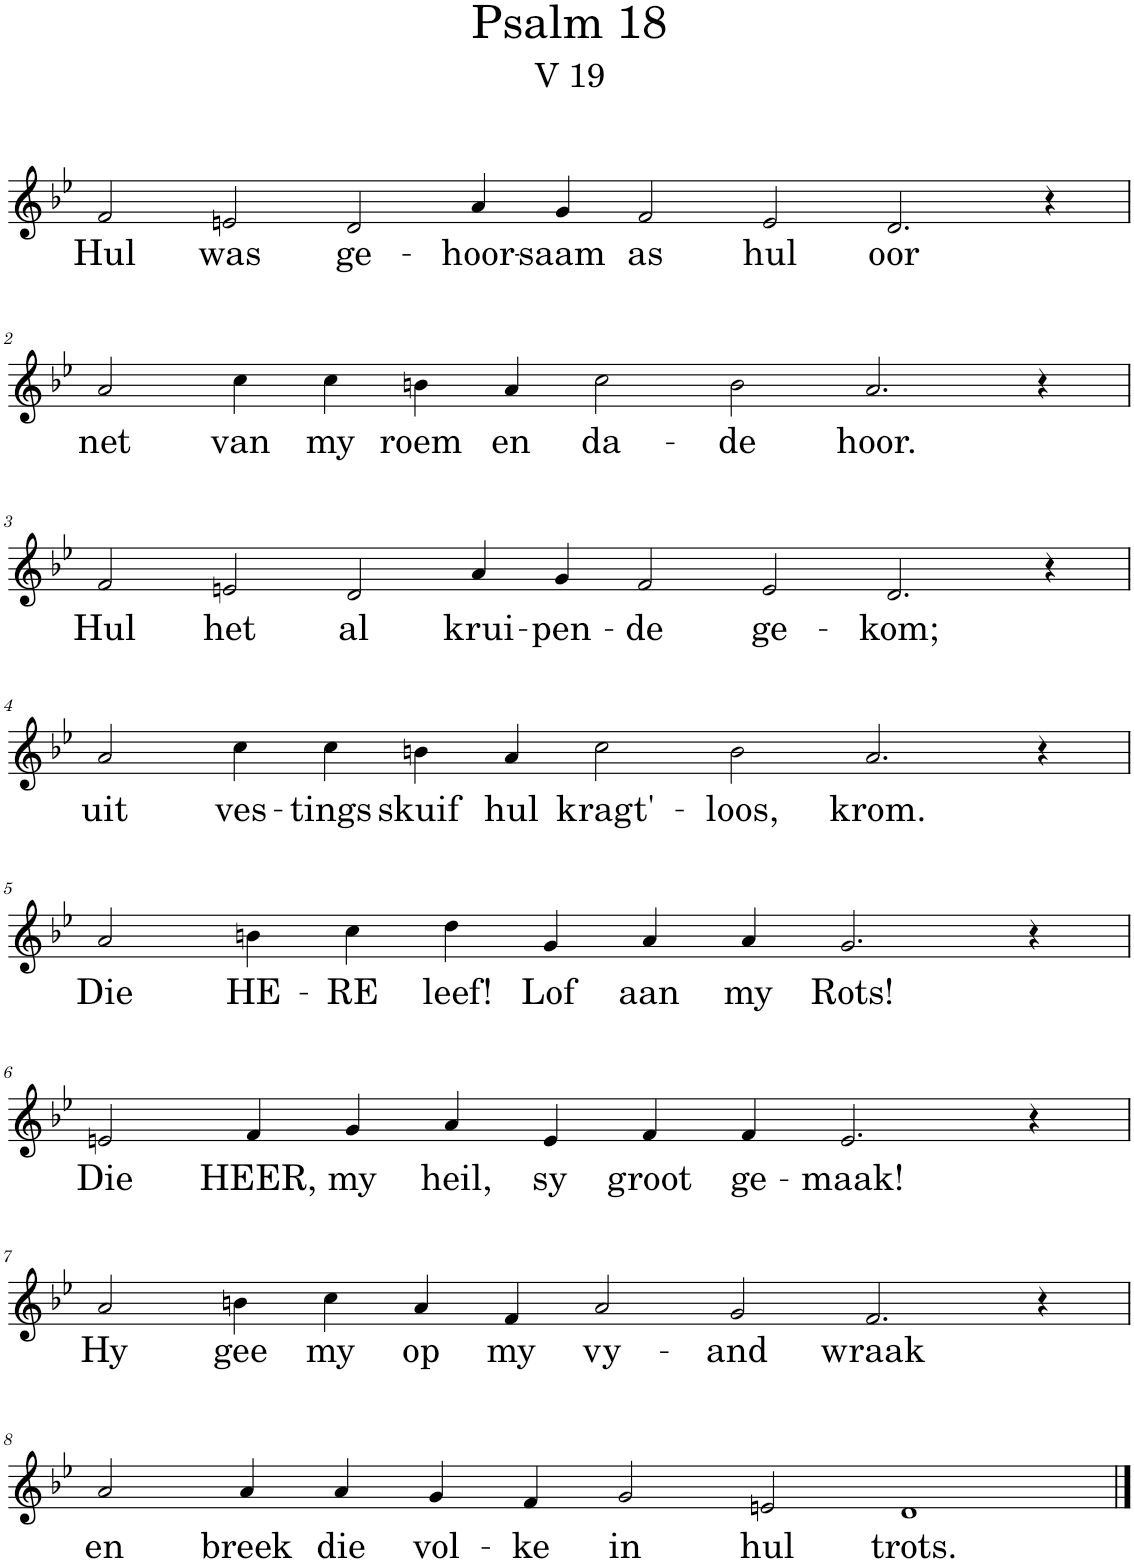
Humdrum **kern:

**kern	**text
*part1	*part1
*staff1	*staff1
*I"Pipe Organ	*
*I'Org.	*
*clefG2	*
*k[b-e-]	*
*M16/4	*
=1	=1
!	!LO:LY:b
2f/	Hul
!	!LO:LY:b
2en/	was
!	!LO:LY:b
2d/	ge-
!	!LO:LY:b
4a/	-hoor-
!	!LO:LY:b
4g/	-saam
!	!LO:LY:b
2f/	as
!	!LO:LY:b
2e/	hul
!	!LO:LY:b
2.d/	oor
4r	.
!!LO:LB:g=z
=2	=2
*M14/4	*
!	!LO:LY:b
2a/	net
!	!LO:LY:b
4cc\	van
!	!LO:LY:b
4cc\	my
!	!LO:LY:b
4bn\	roem
!	!LO:LY:b
4a/	en
!	!LO:LY:b
2cc\	da-
!	!LO:LY:b
2b\	-de
!	!LO:LY:b
2.a/	hoor.
4r	.
!!LO:LB:g=z
=3	=3
*M16/4	*
!	!LO:LY:b
2f/	Hul
!	!LO:LY:b
2en/	het
!	!LO:LY:b
2d/	al
!	!LO:LY:b
4a/	krui-
!	!LO:LY:b
4g/	-pen-
!	!LO:LY:b
2f/	-de
!	!LO:LY:b
2e/	ge-
!	!LO:LY:b
2.d/	-kom;
4r	.
!!LO:LB:g=z
=4	=4
*M14/4	*
!	!LO:LY:b
2a/	uit
!	!LO:LY:b
4cc\	ves-
!	!LO:LY:b
4cc\	-tings
!	!LO:LY:b
4bn\	skuif
!	!LO:LY:b
4a/	hul
!	!LO:LY:b
2cc\	kragt'-
!	!LO:LY:b
2b\	-loos,
!	!LO:LY:b
2.a/	krom.
4r	.
!!LO:LB:g=z
=5	=5
*M12/4	*
!	!LO:LY:b
2a/	Die
!	!LO:LY:b
4bn\	HE-
!	!LO:LY:b
4cc\	-RE
!	!LO:LY:b
4dd\	leef!
!	!LO:LY:b
4g/	Lof
!	!LO:LY:b
4a/	aan
!	!LO:LY:b
4a/	my
!	!LO:LY:b
2.g/	Rots!
4r	.
!!LO:LB:g=z
=6	=6
!	!LO:LY:b
2en/	Die
!	!LO:LY:b
4f/	HEER,
!	!LO:LY:b
4g/	my
!	!LO:LY:b
4a/	heil,
!	!LO:LY:b
4e/	sy
!	!LO:LY:b
4f/	groot
!	!LO:LY:b
4f/	ge-
!	!LO:LY:b
2.e/	-maak!
4r	.
!!LO:LB:g=z
=7	=7
*M14/4	*
!	!LO:LY:b
2a/	Hy
!	!LO:LY:b
4bn\	gee
!	!LO:LY:b
4cc\	my
!	!LO:LY:b
4a/	op
!	!LO:LY:b
4f/	my
!	!LO:LY:b
2a/	vy-
!	!LO:LY:b
2g/	-and
!	!LO:LY:b
2.f/	wraak
4r	.
!!LO:LB:g=z
=8	=8
!	!LO:LY:b
2a/	en
!	!LO:LY:b
4a/	breek
!	!LO:LY:b
4a/	die
!	!LO:LY:b
4g/	vol-
!	!LO:LY:b
4f/	-ke
!	!LO:LY:b
2g/	in
!	!LO:LY:b
2en/	hul
!	!LO:LY:b
1d	trots.
==	==
*-	*-
